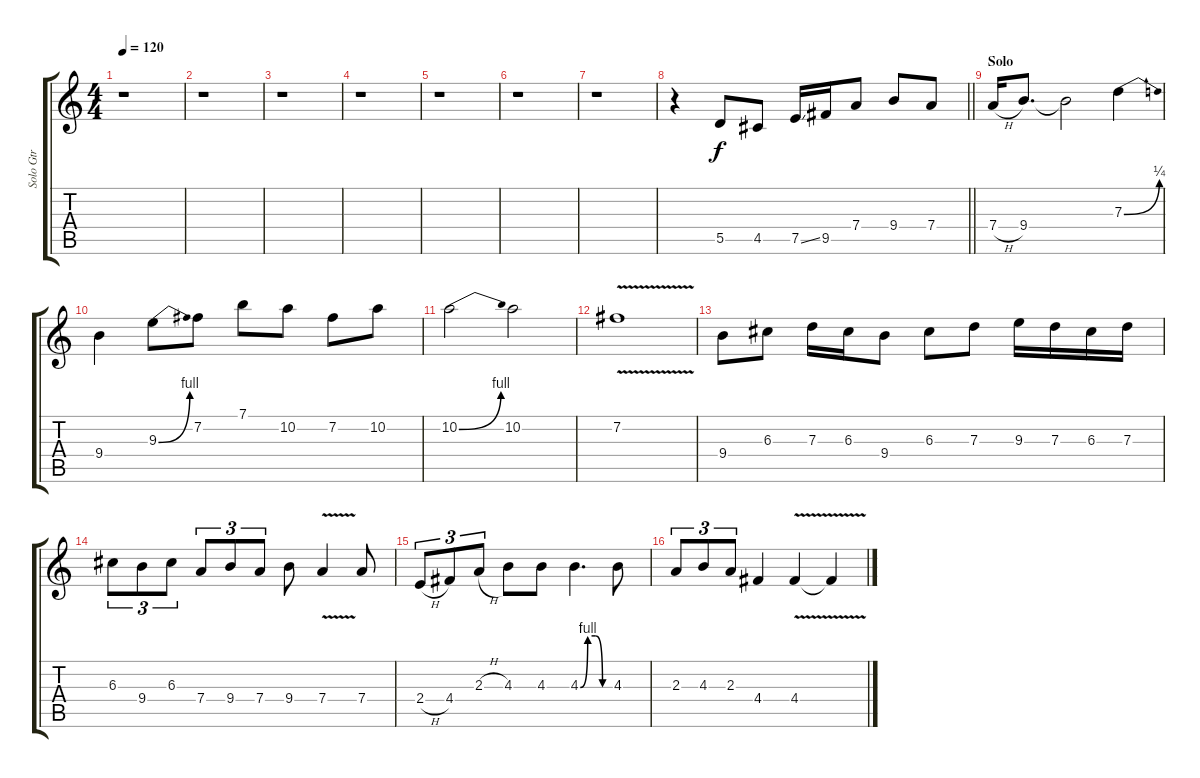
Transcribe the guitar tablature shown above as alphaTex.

\track ("Solo Gtr" "Solo Gtr") {instrument overdrivenguitar}
\staff {score tabs}
\tuning (E4 B3 G3 D3 A2 E2) {hide}
\ts (4 4)
\tempo 120
\clef g2
\ks c
r.1{dy f} |
r.1 |
r.1 |
r.1 |
r.1 |
r.1 |
r.1 |
\barLineRight lightlight
r.4 5.5.8 4.5.8 7.5{ss}.16 9.5.16 7.4.8 9.4.8 7.4.8 |
\section ("" "Solo")
7.4{h}.16 9.4.8{d} 9.4{t}.2 7.3{be (bend 0 0 60 1)}.4 |
9.4.4 9.3{be (bend 0 0 60 4)}.8 7.2.8 7.1.8 10.2.8 7.2.8 10.2.8 |
10.2{be (bend 0 0 60 4)}.2 10.2.2 |
7.2{v}.1 |
9.4.8 6.3.8 7.3.16 6.3.16 9.4.8 6.3.8 7.3.8 9.3.16 7.3.16 6.3.16 7.3.16 |
6.3.8{tu (3 2)} 9.4.8{tu (3 2)} 6.3.8{tu (3 2)} 7.4.8{tu (3 2)} 9.4.8{tu (3 2)} 7.4.8{tu (3 2)} 9.4.8 7.4{v}.4 7.4.8 |
2.4{h}.8{tu (3 2)} 4.4.8{tu (3 2)} 2.3{h}.8{tu (3 2)} 4.3.8 4.3.8 4.3{be (custom 0 0 15 4 30 4 45 0 60 0)}.4{d} 4.3.8 |
2.3.8{tu (3 2)} 4.3.8{tu (3 2)} 2.3.8{tu (3 2)} 4.4.4 4.4{v}.4 4.4{t}.4
